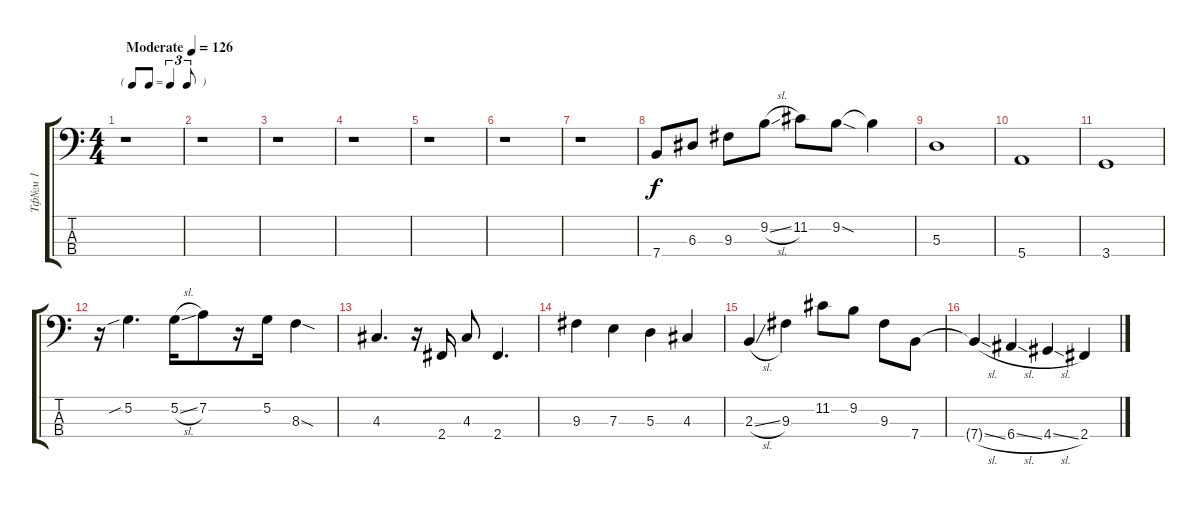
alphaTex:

\track ("Тф№м 1" "Тф№м 1") {instrument electricbassfinger}
\staff {score tabs}
\tuning (G2 D2 A1 E1) {hide}
\ts (4 4)
\tf triplet8th
\tempo (126 "Moderate")
\clef f4
\ks c
r.1{dy f instrument electricbassfinger} |
r.1 |
r.1 |
r.1 |
r.1 |
r.1 |
r.1 |
7.4.8 6.3.8 9.3.8 9.2{sl}.8 11.2.8 9.2{sod}.8 9.2{t}.4 |
5.3.1 |
5.4.1 |
3.4.1 |
r.16 5.2{sib}.4{d} 5.2{sl}.16{beam merge} 7.2.8 r.16 5.2.16 8.3{sod}.4 |
4.3.4{d} r.16 2.4.16 4.3.8 2.4.4{d} |
9.3.4 7.3.4 5.3.4 4.3.4 |
2.3{sl}.4 9.3.4 11.2.8 9.2.8 9.3.8 7.4.8 |
7.4{sl t}.4 6.4{sl}.4 4.4{sl}.4 2.4.4
